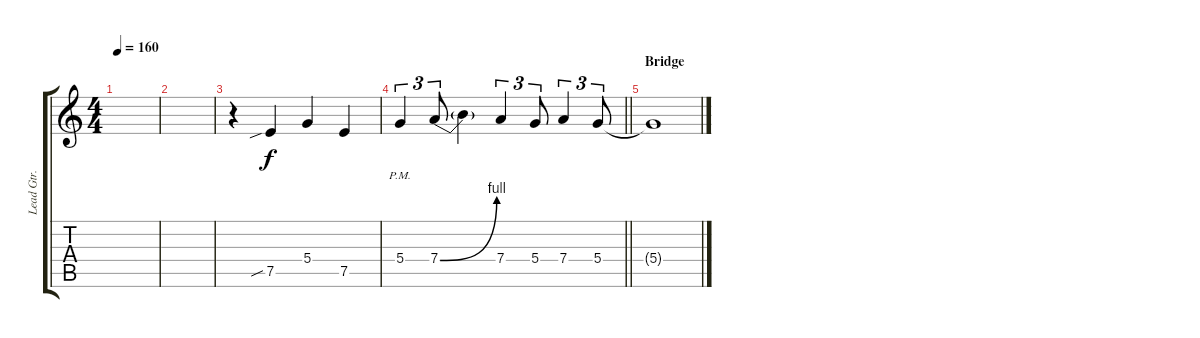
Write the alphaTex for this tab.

\track ("Lead Gtr. 1" "Lead Gtr. ") {instrument acousticguitarsteel}
\staff {score tabs}
\tuning (E4 B3 G3 D3 A2 E2) {hide}
\ts (4 4)
\section ("" "")
\tempo 160
\clef g2
\ks c
|
|
r.4 7.5{sib}.4 5.4.4 7.5.4 |
\barLineRight lightlight
5.4{pm}.4{tu (3 2)} 7.4{be (bend 0 0 60 4)}.8{tu (3 2)} 7.4{t}.4 7.4.4{tu (3 2)} 5.4.8{tu (3 2)} 7.4.4{tu (3 2)} 5.4.8{tu (3 2)} |
\section ("" "Bridge")
5.4{t}.1
